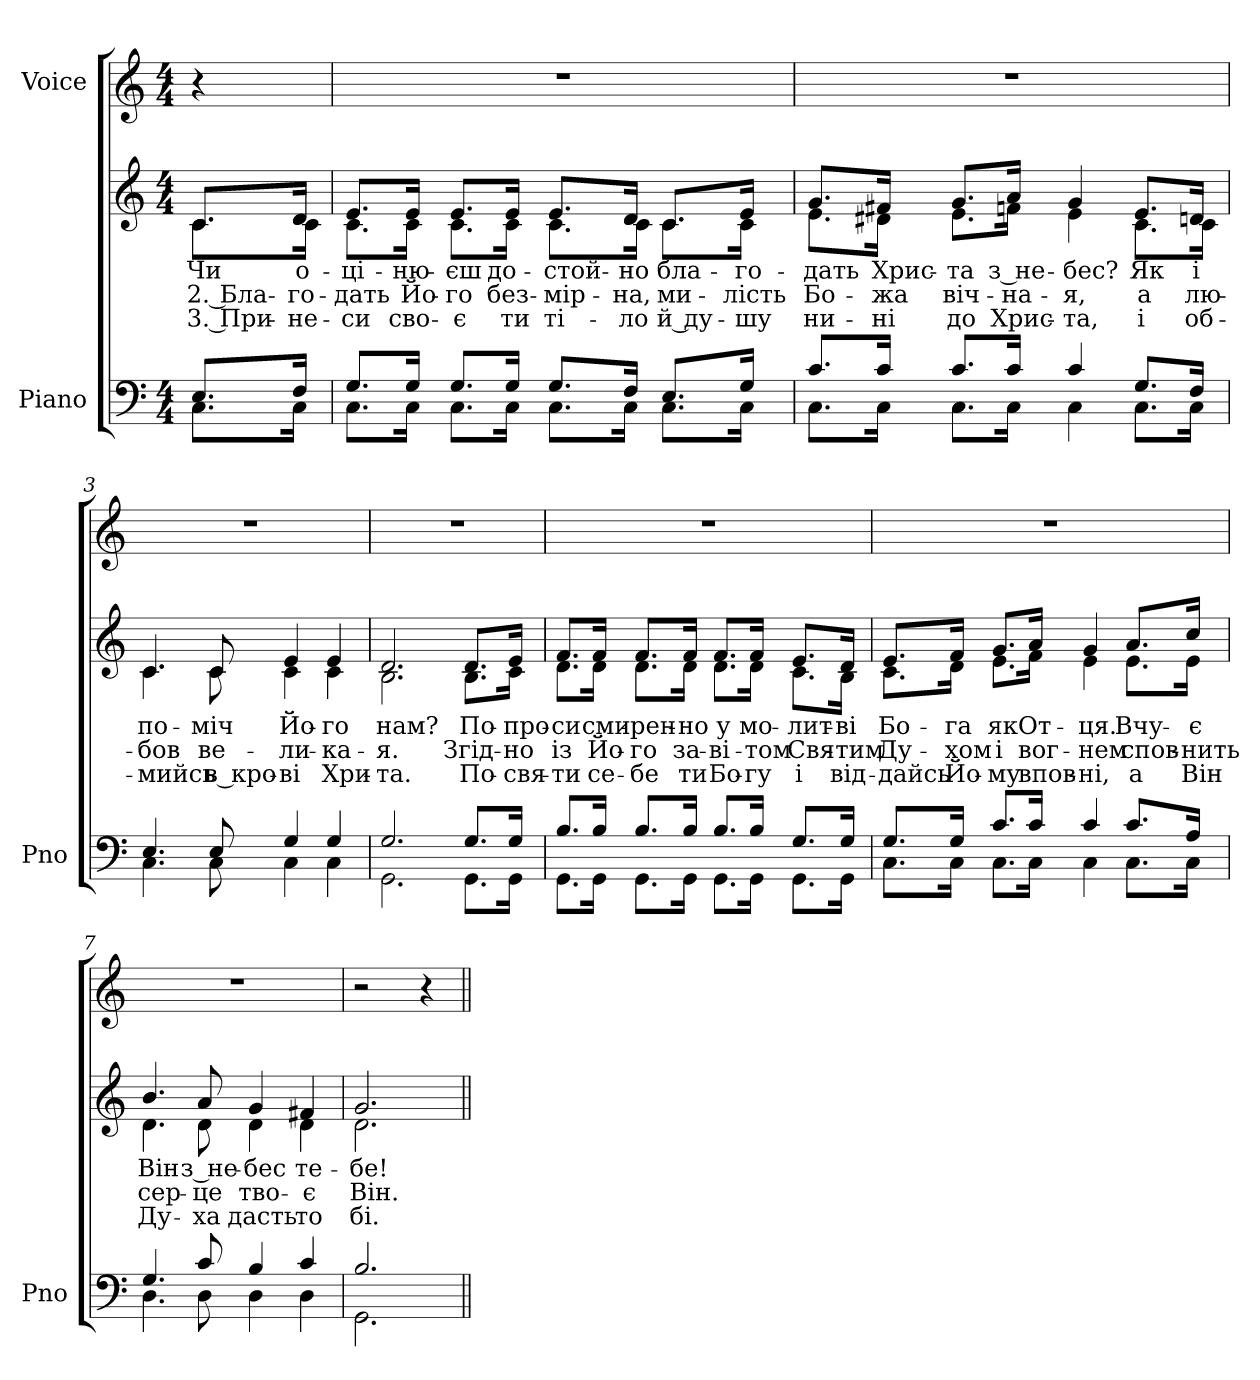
**kern	**kern	**text	**text	**text	**kern
*part2	*part2	*part2	*part2	*part2	*part1
*staff3	*staff2	*staff2	*staff2	*staff2	*staff1
*I"Piano	*	*	*	*	*I"Voice
*I'Pno	*	*	*	*	*
*clefF4	*clefG2	*	*	*	*clefG2
*k[]	*k[]	*	*	*	*k[]
*M4/4	*M4/4	*	*	*	*M4/4
*MM105	*MM105	*	*	*	*MM105
=	=	=	=	=	=
*^	*	*	*	*	*
!	!	!	!LO:LY:b	!LO:LY:b	!LO:LY:b	!
*	*	*^	*	*	*	*
8.E/L	8.C\L	8.c/L	8.c\L	Чи	2. Бла-	3. При-	4r
!	!	!	!	!LO:LY:b	!LO:LY:b	!LO:LY:b	!
16F/Jk	16C\Jk	16d/Jk	16c\Jk	о-	-го-	-не-	.
=1	=1	=1	=1	=1	=1	=1	=1
!	!	!	!	!LO:LY:b	!LO:LY:b	!LO:LY:b	!
8.G/L	8.C\L	8.e/L	8.c\L	-ці-	-дать	-си	1r
!	!	!	!	!LO:LY:b	!LO:LY:b	!LO:LY:b	!
16G/Jk	16C\Jk	16e/Jk	16c\Jk	-ню-	Йо-	сво-	.
!	!	!	!	!LO:LY:b	!LO:LY:b	!LO:LY:b	!
8.G/L	8.C\L	8.e/L	8.c\L	-єш	-го	-є	.
!	!	!	!	!LO:LY:b	!LO:LY:b	!LO:LY:b	!
16G/Jk	16C\Jk	16e/Jk	16c\Jk	до-	без-	ти	.
!	!	!	!	!LO:LY:b	!LO:LY:b	!LO:LY:b	!
8.G/L	8.C\L	8.e/L	8.c\L	-стой-	-мір-	ті-	.
!	!	!	!	!LO:LY:b	!LO:LY:b	!LO:LY:b	!
16F/Jk	16C\Jk	16d/Jk	16c\Jk	-но	-на,	-ло	.
!	!	!	!	!LO:LY:b	!LO:LY:b	!LO:LY:b	!
8.E/L	8.C\L	8.c/L	8.c\L	бла-	ми-	й ду-	.
!	!	!	!	!LO:LY:b	!LO:LY:b	!LO:LY:b	!
16G/Jk	16C\Jk	16e/Jk	16c\Jk	-го-	-лість	-шу	.
!!LO:LB:g=z
=2	=2	=2	=2	=2	=2	=2	=2
!	!	!	!	!LO:LY:b	!LO:LY:b	!LO:LY:b	!
8.c/L	8.C\L	8.g/L	8.e\L	-дать	Бо-	ни-	1r
!	!	!	!	!LO:LY:b	!LO:LY:b	!LO:LY:b	!
16c/Jk	16C\Jk	16f#X/Jk	16d#X\Jk	Хрис-	-жа	-ні	.
!	!	!	!	!LO:LY:b	!LO:LY:b	!LO:LY:b	!
8.c/L	8.C\L	8.g/L	8.e\L	-та	віч-	до	.
!	!	!	!	!LO:LY:b	!LO:LY:b	!LO:LY:b	!
16c/Jk	16C\Jk	16a/Jk	16fn\Jk	з не-	-на-	Хрис-	.
!	!	!	!	!LO:LY:b	!LO:LY:b	!LO:LY:b	!
4c/	4C\	4g/	4e\	-бес?	-я,	-та,	.
!	!	!	!	!LO:LY:b	!LO:LY:b	!LO:LY:b	!
8.G/L	8.C\L	8.e/L	8.c\L	Як	а	і	.
!	!	!	!	!LO:LY:b	!LO:LY:b	!LO:LY:b	!
16F/Jk	16C\Jk	16dn/Jk	16c\Jk	і	лю-	об-	.
=3	=3	=3	=3	=3	=3	=3	=3
!	!	!	!	!LO:LY:b	!LO:LY:b	!LO:LY:b	!
4.E/	4.C\	4.c/	4.c\	по-	-бов	-мийсь	1r
!	!	!	!	!LO:LY:b	!LO:LY:b	!LO:LY:b	!
8E/	8C\	8c/	8c\	-міч	ве-	в кро-	.
!	!	!	!	!LO:LY:b	!LO:LY:b	!LO:LY:b	!
4G/	4C\	4e/	4c\	Йо-	-ли-	-ві	.
!	!	!	!	!LO:LY:b	!LO:LY:b	!LO:LY:b	!
4G/	4C\	4e/	4c\	-го	-ка-	Хри-	.
=4	=4	=4	=4	=4	=4	=4	=4
!	!	!	!	!LO:LY:b	!LO:LY:b	!LO:LY:b	!
2.G/	2.GG\	2.d/	2.B\	нам?	-я.	-та.	1r
!	!	!	!	!LO:LY:b	!LO:LY:b	!LO:LY:b	!
8.G/L	8.GG\L	8.d/L	8.B\L	По-	Згід-	По-	.
!	!	!	!	!LO:LY:b	!LO:LY:b	!LO:LY:b	!
16G/Jk	16GG\Jk	16e/Jk	16c\Jk	-про-	-но	-свя-	.
!!LO:LB:g=z
=5	=5	=5	=5	=5	=5	=5	=5
!	!	!	!	!LO:LY:b	!LO:LY:b	!LO:LY:b	!
8.B/L	8.GG\L	8.f/L	8.d\L	-си	із	-ти	1r
!	!	!	!	!LO:LY:b	!LO:LY:b	!LO:LY:b	!
16B/Jk	16GG\Jk	16f/Jk	16d\Jk	сми-	Йо-	се-	.
!	!	!	!	!LO:LY:b	!LO:LY:b	!LO:LY:b	!
8.B/L	8.GG\L	8.f/L	8.d\L	-рен-	-го	-бе	.
!	!	!	!	!LO:LY:b	!LO:LY:b	!LO:LY:b	!
16B/Jk	16GG\Jk	16f/Jk	16d\Jk	-но	за-	ти	.
!	!	!	!	!LO:LY:b	!LO:LY:b	!LO:LY:b	!
8.B/L	8.GG\L	8.f/L	8.d\L	у	-ві-	Бо-	.
!	!	!	!	!LO:LY:b	!LO:LY:b	!LO:LY:b	!
16B/Jk	16GG\Jk	16f/Jk	16d\Jk	мо-	-том	-гу	.
!	!	!	!	!LO:LY:b	!LO:LY:b	!LO:LY:b	!
8.G/L	8.GG\L	8.e/L	8.c\L	-лит-	Свя-	і	.
!	!	!	!	!LO:LY:b	!LO:LY:b	!LO:LY:b	!
16G/Jk	16GG\Jk	16d/Jk	16B\Jk	-ві	-тим	від-	.
=6	=6	=6	=6	=6	=6	=6	=6
!	!	!	!	!LO:LY:b	!LO:LY:b	!LO:LY:b	!
8.G/L	8.C\L	8.e/L	8.c\L	Бо-	Ду-	-дайсь	1r
!	!	!	!	!LO:LY:b	!LO:LY:b	!LO:LY:b	!
16G/Jk	16C\Jk	16f/Jk	16d\Jk	-га	-хом	Йо-	.
!	!	!	!	!LO:LY:b	!LO:LY:b	!LO:LY:b	!
8.c/L	8.C\L	8.g/L	8.e\L	як	і	-му	.
!	!	!	!	!LO:LY:b	!LO:LY:b	!LO:LY:b	!
16c/Jk	16C\Jk	16a/Jk	16f\Jk	От-	вог-	впов-	.
!	!	!	!	!LO:LY:b	!LO:LY:b	!LO:LY:b	!
4c/	4C\	4g/	4e\	-ця.	-нем	-ні,	.
!	!	!	!	!LO:LY:b	!LO:LY:b	!LO:LY:b	!
8.c/L	8.C\L	8.a/L	8.e\L	Вчу-	спов-	а	.
!	!	!	!	!LO:LY:b	!LO:LY:b	!LO:LY:b	!
16A/Jk	16C\Jk	16cc/Jk	16e\Jk	-є	-нить	Він	.
!!LO:LB:g=z
=7	=7	=7	=7	=7	=7	=7	=7
!	!	!	!	!LO:LY:b	!LO:LY:b	!LO:LY:b	!
4.G/	4.D\	4.b/	4.d\	Він	сер-	Ду-	1r
!	!	!	!	!LO:LY:b	!LO:LY:b	!LO:LY:b	!
8c/	8D\	8a/	8d\	з не-	-це	-ха	.
!	!	!	!	!LO:LY:b	!LO:LY:b	!LO:LY:b	!
4B/	4D\	4g/	4d\	-бес	тво-	дасть	.
!	!	!	!	!LO:LY:b	!LO:LY:b	!LO:LY:b	!
4c/	4D\	4f#X/	4d\	те-	-є	то	.
=8	=8	=8	=8	=8	=8	=8	=8
!	!	!	!	!LO:LY:b	!LO:LY:b	!LO:LY:b	!
2.B/	2.GG\	2.g/	2.d\	-бе!	-Він.	-бі.	2r
.	.	.	.	.	.	.	4r
*v	*v	*	*	*	*	*	*
*	*v	*v	*	*	*	*
=||	=||	=||	=||	=||	=||
*-	*-	*-	*-	*-	*-
